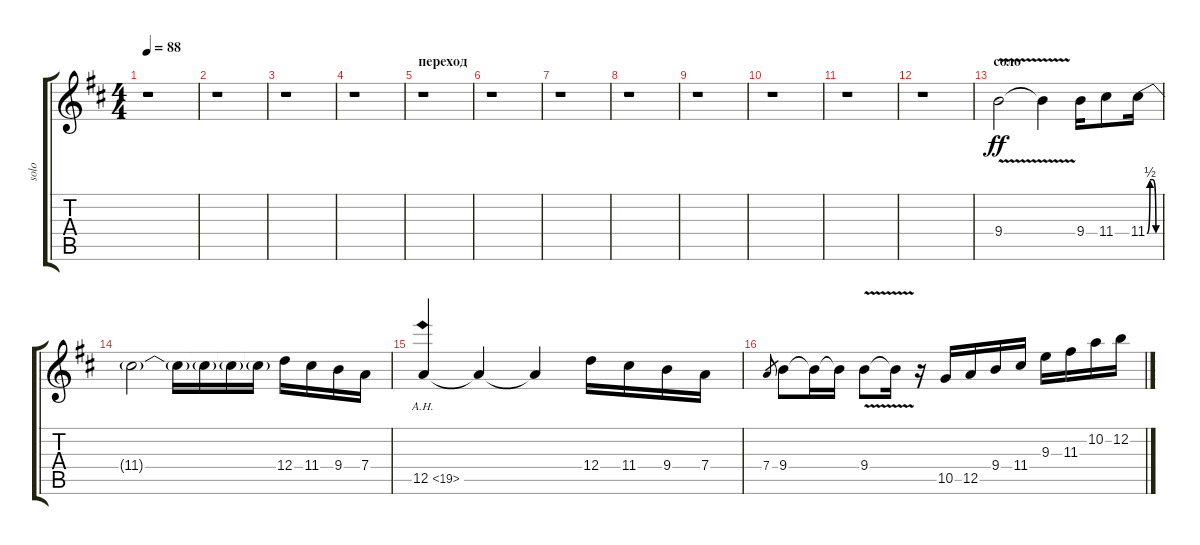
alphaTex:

\track ("solo" "solo") {instrument distortionguitar}
\staff {score tabs}
\tuning (E4 B3 G3 D3 A2 E2) {hide}
\ts (4 4)
\tempo 88
\clef g2
\ks bminor
r.1{dy ff} |
r.1 |
r.1 |
r.1 |
\section ("" "переход")
r.1 |
r.1 |
r.1 |
r.1 |
r.1 |
r.1 |
r.1 |
r.1 |
\section ("" "соло")
9.4{v}.2 9.4{t}.4 9.4.16 11.4.8 11.4{be (custom 0 0 15 2 30 2 45 0 60 0)}.16 |
11.4{t}.2 11.4{t}.16 11.4{t}.16 11.4{t}.16 11.4{t}.16 12.4.16 11.4.16 9.4.16 7.4.16 |
12.5{ah 7}.4 12.5{t}.4 12.5{t}.4 12.4.16 11.4.16 9.4.16 7.4.16 |
7.4.8{gr} 9.4.8 9.4{t}.16 9.4{t}.16 9.4{v}.8 9.4{t}.16 r.16 10.5.16 12.5.16 9.4.16 11.4.16 9.3.16 11.3.16 10.2.16 12.2.16
